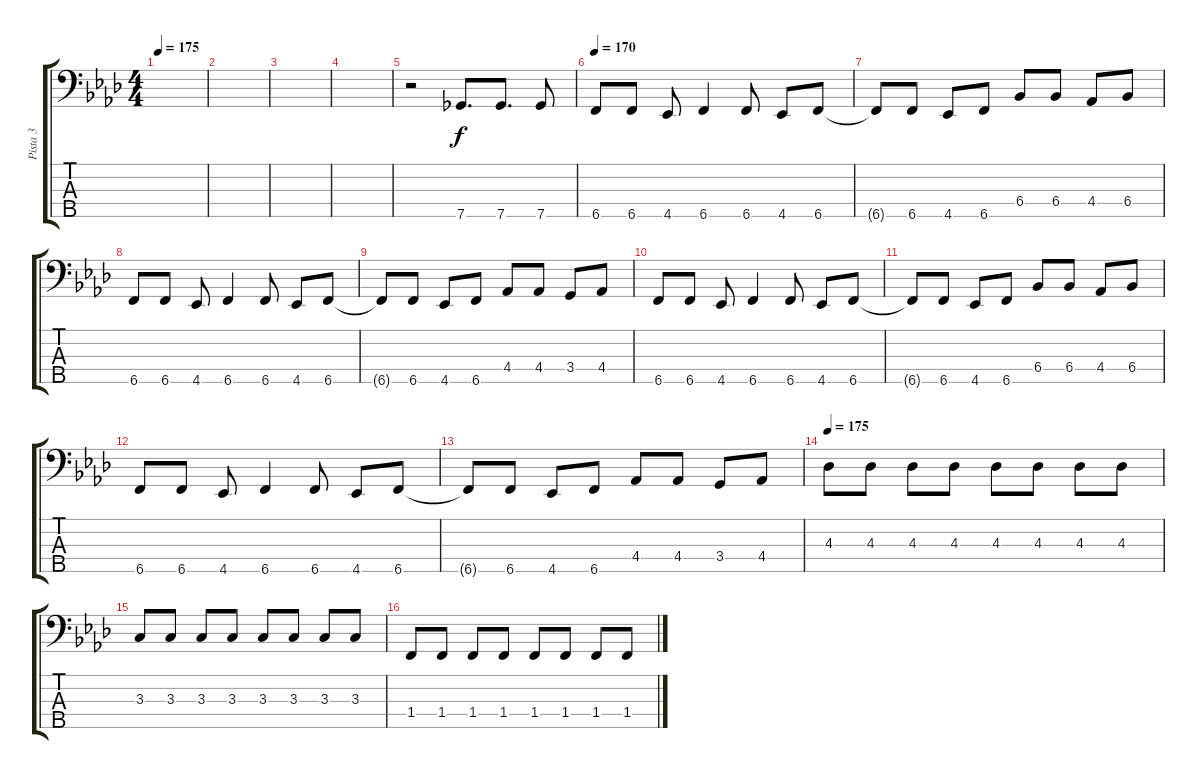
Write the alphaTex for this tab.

\track ("Pista 3" "Pista 3") {instrument electricbassfinger}
\staff {score tabs}
\tuning (G2 D2 A1 E1 B0) {hide}
\ts (4 4)
\tempo 175
\clef f4
\ks fminor
|
|
|
|
r.2 7.5.8{d} 7.5.8{d} 7.5.8 |
\tempo 170
6.5.8 6.5.8 4.5.8 6.5.4 6.5.8 4.5.8 6.5.8 |
6.5{t}.8 6.5.8 4.5.8 6.5.8 6.4.8 6.4.8 4.4.8 6.4.8 |
6.5.8 6.5.8 4.5.8 6.5.4 6.5.8 4.5.8 6.5.8 |
6.5{t}.8 6.5.8 4.5.8 6.5.8 4.4.8 4.4.8 3.4.8 4.4.8 |
6.5.8 6.5.8 4.5.8 6.5.4 6.5.8 4.5.8 6.5.8 |
6.5{t}.8 6.5.8 4.5.8 6.5.8 6.4.8 6.4.8 4.4.8 6.4.8 |
6.5.8 6.5.8 4.5.8 6.5.4 6.5.8 4.5.8 6.5.8 |
6.5{t}.8 6.5.8 4.5.8 6.5.8 4.4.8 4.4.8 3.4.8 4.4.8 |
\tempo 175
4.3.8 4.3.8 4.3.8 4.3.8 4.3.8 4.3.8 4.3.8 4.3.8 |
3.3.8 3.3.8 3.3.8 3.3.8 3.3.8 3.3.8 3.3.8 3.3.8 |
1.4.8 1.4.8 1.4.8 1.4.8 1.4.8 1.4.8 1.4.8 1.4.8
